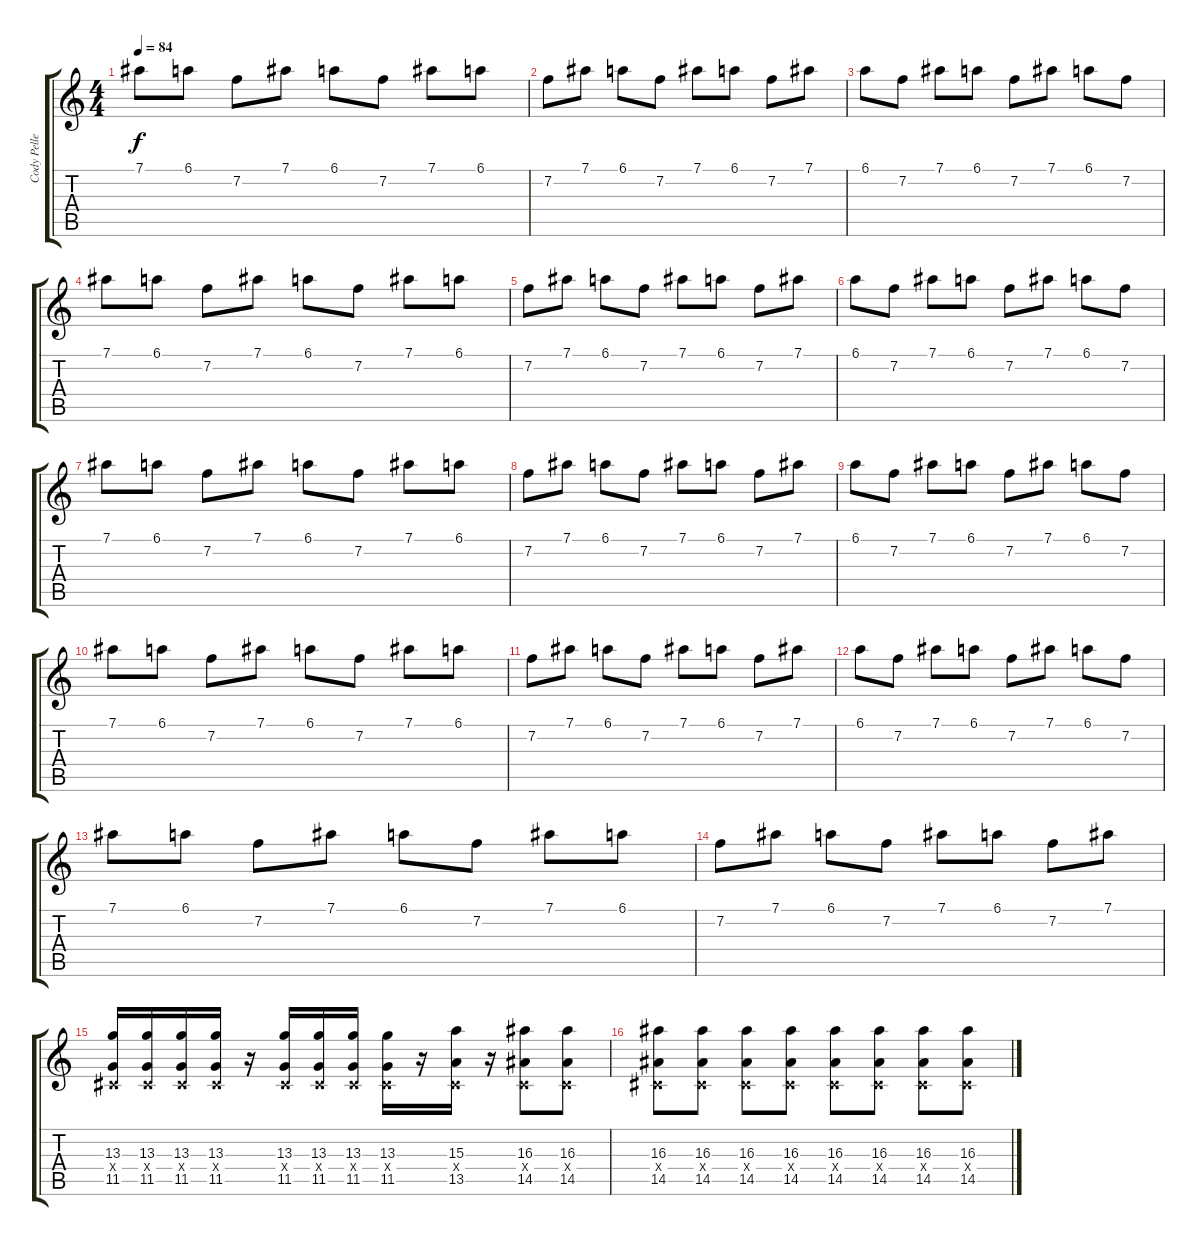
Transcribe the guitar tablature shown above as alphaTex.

\track ("Cody Pellerin" "Cody Pelle") {instrument overdrivenguitar}
\staff {score tabs}
\tuning (Eb4 Bb3 Gb3 Db3 Ab2 Eb2) {hide}
\ts (4 4)
\tempo 84
\clef g2
\ks c
7.1.8{dy f} 6.1.8 7.2.8 7.1.8 6.1.8 7.2.8 7.1.8 6.1.8 |
7.2.8 7.1.8 6.1.8 7.2.8 7.1.8 6.1.8 7.2.8 7.1.8 |
6.1.8 7.2.8 7.1.8 6.1.8 7.2.8 7.1.8 6.1.8 7.2.8 |
7.1.8 6.1.8 7.2.8 7.1.8 6.1.8 7.2.8 7.1.8 6.1.8 |
7.2.8 7.1.8 6.1.8 7.2.8 7.1.8 6.1.8 7.2.8 7.1.8 |
6.1.8 7.2.8 7.1.8 6.1.8 7.2.8 7.1.8 6.1.8 7.2.8 |
7.1.8 6.1.8 7.2.8 7.1.8 6.1.8 7.2.8 7.1.8 6.1.8 |
7.2.8 7.1.8 6.1.8 7.2.8 7.1.8 6.1.8 7.2.8 7.1.8 |
6.1.8 7.2.8 7.1.8 6.1.8 7.2.8 7.1.8 6.1.8 7.2.8 |
7.1.8 6.1.8 7.2.8 7.1.8 6.1.8 7.2.8 7.1.8 6.1.8 |
7.2.8 7.1.8 6.1.8 7.2.8 7.1.8 6.1.8 7.2.8 7.1.8 |
6.1.8 7.2.8 7.1.8 6.1.8 7.2.8 7.1.8 6.1.8 7.2.8 |
7.1.8 6.1.8 7.2.8 7.1.8 6.1.8 7.2.8 7.1.8 6.1.8 |
7.2.8 7.1.8 6.1.8 7.2.8 7.1.8 6.1.8 7.2.8 7.1.8 |
(13.3 0.4{x} 11.5).16 (13.3 0.4{x} 11.5).16 (13.3 0.4{x} 11.5).16 (13.3 0.4{x} 11.5).16 r.16 (13.3 0.4{x} 11.5).16 (13.3 0.4{x} 11.5).16 (13.3 0.4{x} 11.5).16 (13.3 0.4{x} 11.5).16 r.16 (15.3 0.4{x} 13.5).16 r.16 (16.3 0.4{x} 14.5).8 (16.3 0.4{x} 14.5).8 |
(16.3 0.4{x} 14.5).8 (16.3 0.4{x} 14.5).8 (16.3 0.4{x} 14.5).8 (16.3 0.4{x} 14.5).8 (16.3 0.4{x} 14.5).8 (16.3 0.4{x} 14.5).8 (16.3 0.4{x} 14.5).8 (16.3 0.4{x} 14.5).8
